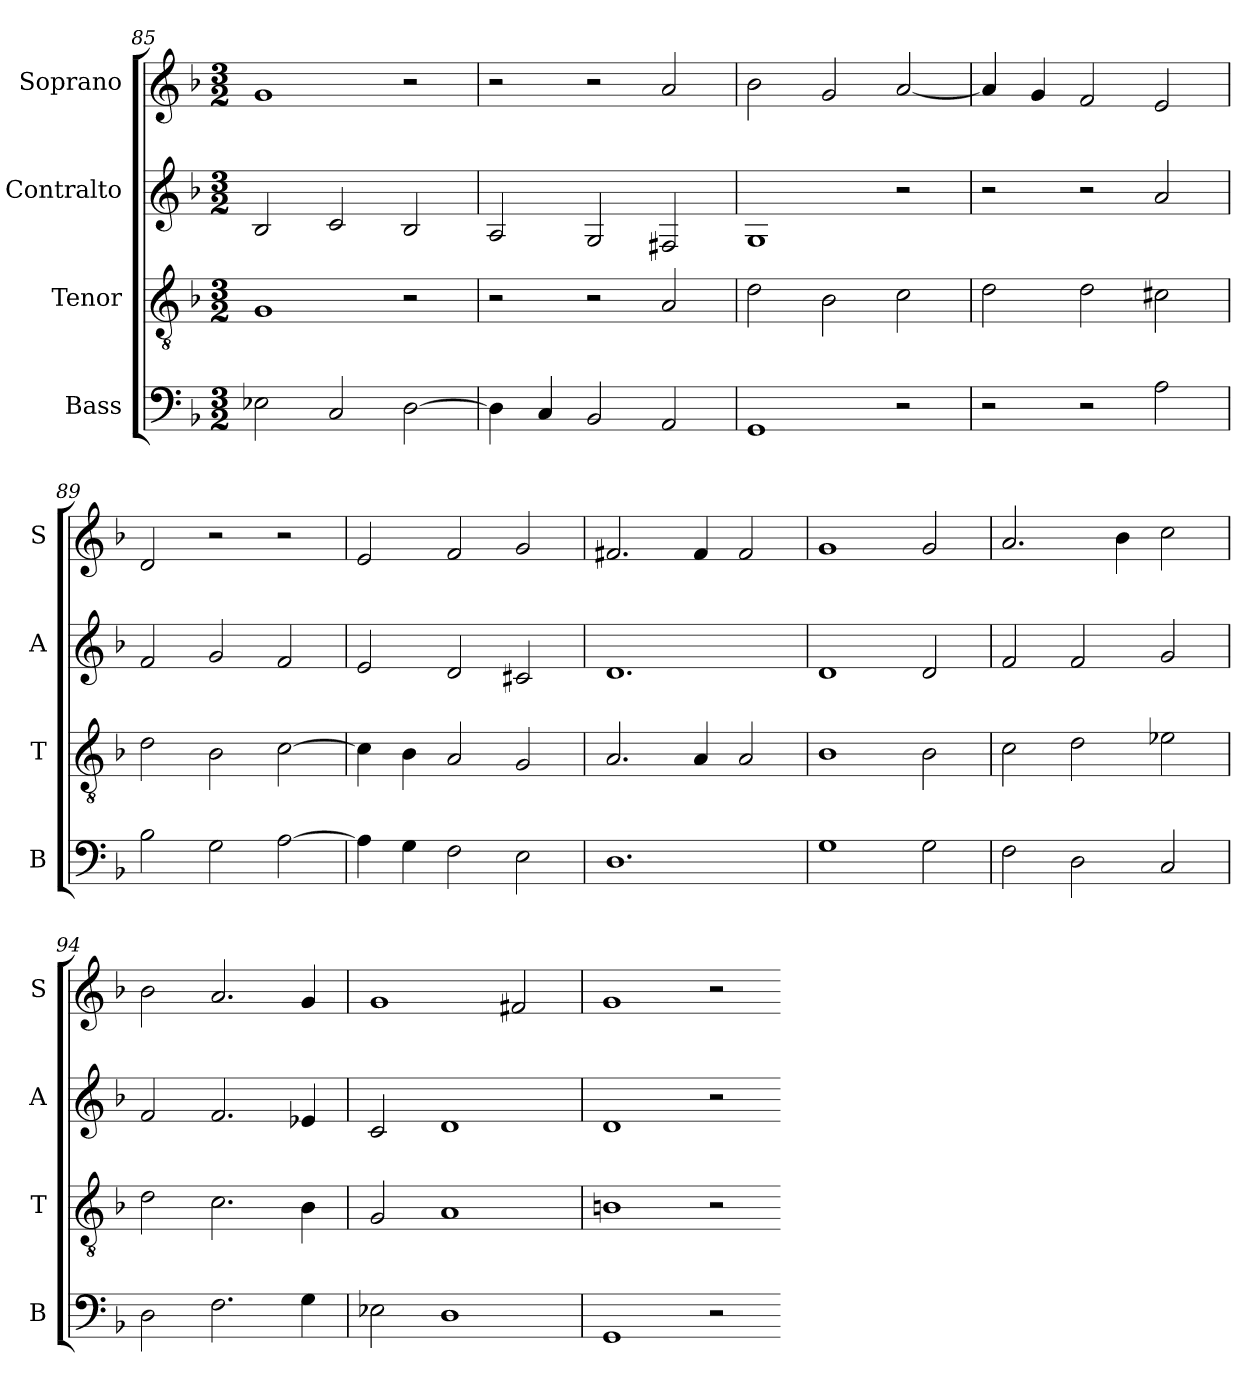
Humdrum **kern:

**kern	**kern	**kern	**kern
*part4	*part3	*part2	*part1
*staff4	*staff3	*staff2	*staff1
*I"Bass	*I"Tenor	*I"Contralto	*I"Soprano
*I'B	*I'T	*I'A	*I'S
*clefF4	*clefGv2	*clefG2	*clefG2
*k[b-]	*k[b-]	*k[b-]	*k[b-]
*G:dor	*G:dor	*G:dor	*G:dor
*M3/2	*M3/2	*M3/2	*M3/2
=85	=85	=85	=85
2E-X	1G	2B-	1g
2C	.	2c	.
[2D	2r	2B-	2r
=86	=86	=86	=86
4D]	2r	2A	2r
4C	.	.	.
2BB-	2r	2G	2r
2AA	2A	2F#X	2a
=87	=87	=87	=87
1GG	2d	1G	2b-
.	2B-	.	2g
2r	2c	2r	[2a
=88	=88	=88	=88
2r	2d	2r	4a]
.	.	.	4g
2r	2d	2r	2f
2A	2c#X	2a	2e
=89	=89	=89	=89
2B-	2d	2f	2d
2G	2B-	2g	2r
[2A	[2c	2f	2r
=90	=90	=90	=90
4A]	4c]	2e	2e
4G	4B-	.	.
2F	2A	2d	2f
2E	2G	2c#X	2g
=91	=91	=91	=91
1.D	2.A	1.d	2.f#X
.	4A	.	4f#
.	2A	.	2f#
=92	=92	=92	=92
1G	1B-	1d	1g
2G	2B-	2d	2g
=93	=93	=93	=93
2F	2c	2f	2.a
2D	2d	2f	.
.	.	.	4b-
2C	2e-X	2g	2cc
=94	=94	=94	=94
2D	2d	2f	2b-
2.F	2.c	2.f	2.a
4G	4B-	4e-X	4g
=95	=95	=95	=95
2E-X	2G	2c	1g
1D	1A	1d	.
.	.	.	2f#X
=96	=96	=96	=96
1GG	1Bn	1d	1g
2r	2r	2r	2r
=-	=-	=-	=-
*-	*-	*-	*-
